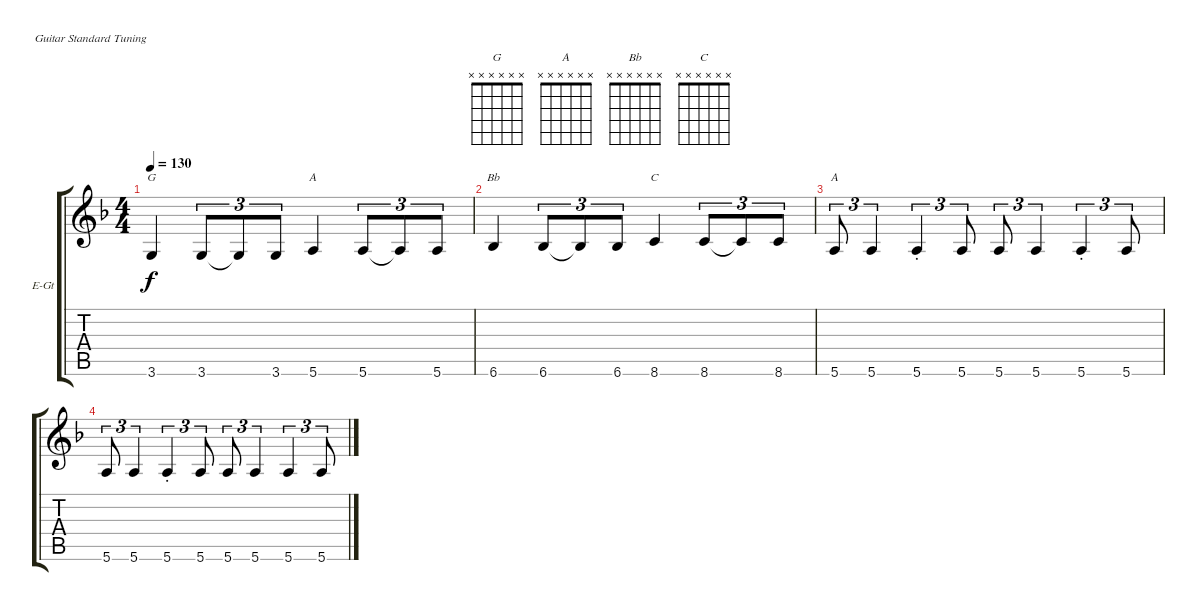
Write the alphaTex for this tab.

\defaultSystemsLayout 4
\bracketExtendMode groupsimilarinstruments
\firstSystemTrackNameOrientation horizontal
\otherSystemsTrackNameOrientation horizontal
\track ("Jamie Cook" "E-Gt") {instrument overdrivenguitar}
\staff {score tabs}
\tuning (E4 B3 G3 D3 A2 E2)
\chord ("G" x x x x x x)
\chord ("A" x x x x x x)
\chord ("Bb" x x x x x x)
\chord ("C" x x x x x x)
\ts (4 4)
\tempo 130
\clef g2
\ks f
3.6.4{ch "G" dy f} 3.6.8{tu (3 2)} 3.6{t}.8{tu (3 2)} 3.6.8{tu (3 2)} 5.6.4{ch "A"} 5.6.8{tu (3 2)} 5.6{t}.8{tu (3 2)} 5.6.8{tu (3 2)} |
6.6.4{ch "Bb"} 6.6.8{tu (3 2)} 6.6{t}.8{tu (3 2)} 6.6.8{tu (3 2)} 8.6.4{ch "C"} 8.6.8{tu (3 2)} 8.6{t}.8{tu (3 2)} 8.6.8{tu (3 2)} |
5.6.8{tu (3 2) ch "A"} 5.6.4{tu (3 2)} 5.6{st}.4{tu (3 2)} 5.6.8{tu (3 2)} 5.6.8{tu (3 2)} 5.6.4{tu (3 2)} 5.6{st}.4{tu (3 2)} 5.6.8{tu (3 2)} |
5.6.8{tu (3 2)} 5.6.4{tu (3 2)} 5.6{st}.4{tu (3 2)} 5.6.8{tu (3 2)} 5.6.8{tu (3 2)} 5.6.4{tu (3 2)} 5.6.4{tu (3 2)} 5.6.8{tu (3 2)}
